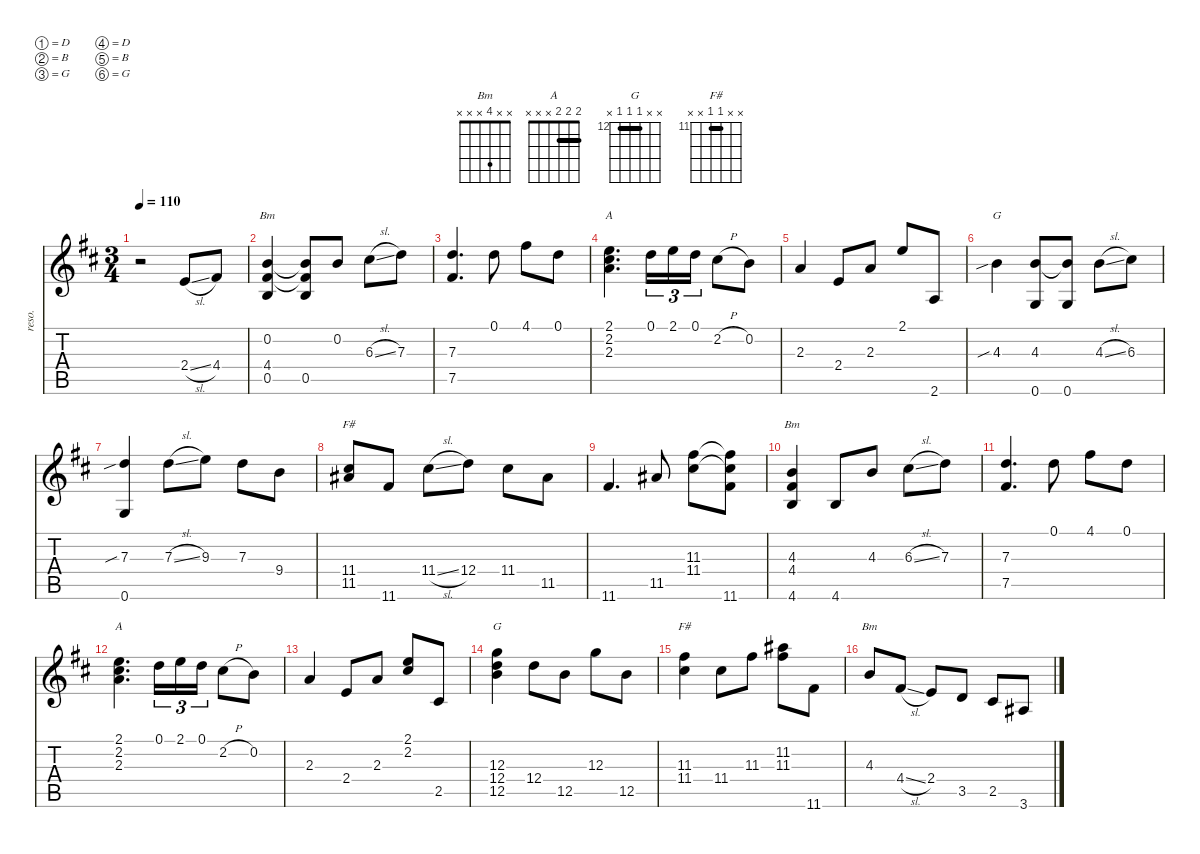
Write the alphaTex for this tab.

\defaultSystemsLayout 4
\hideDynamics
\bracketExtendMode nobrackets
\track ("Resonator" "reso.") {instrument acousticguitarsteel}
\staff {score tabs}
\tuning (D4 B3 G3 D3 B2 G2)
\chord ("Bm" x 0 x 4 0 x) {showfingering false}
\chord ("A" 2 2 2 x x x) {showfingering false barre (2 2)}
\chord ("G" x x 4 x x x) {showfingering false}
\chord ("F#" x x x 11 11 x) {firstfret 11 showfingering false barre 11}
\chord ("Bm" x x 4 4 x 4) {showfingering false barre (4 4)}
\chord ("G" x x 12 12 12 x) {firstfret 12 showfingering false barre (12 12)}
\chord ("F#" x x 11 11 x x) {firstfret 11 showfingering false barre 11}
\chord ("Bm" x x 4 x x x) {showfingering false}
\ts (3 4)
\beaming (8 2 2 2)
\tempo 110
\clef g2
\ks d
r.2{dy mf instrument acousticguitarsteel beam Down} 2.4{sl acc forcenatural}.8{beam Up} 4.4{acc #}.8{beam Up} |
(0.5{acc forcenatural} 0.2{acc forcenatural} 4.4{acc #}).4{ch "Bm" beam Up} (0.5{acc forcenatural} 4.4{t acc #} 0.2{t acc forcenatural}).8{beam Up} 0.2{acc forcenatural}.8{beam Up} 6.3{sl acc #}.8{beam Down} 7.3{acc forcenatural}.8{beam Down} |
(7.3{acc forcenatural} 7.5{acc #}).4{d beam Up} 0.1{acc forcenatural}.8{beam Down} 4.1{acc #}.8{beam Down} 0.1{acc forcenatural}.8{beam Down} |
(2.1{acc forcenatural} 2.2{acc #} 2.3{acc forcenatural}).4{d ch "A" beam Down} 0.1{acc forcenatural}.16{tu (3 2) beam Down} 2.1{acc forcenatural}.16{tu (3 2) beam Down} 0.1{acc forcenatural}.16{tu (3 2) beam Down} 2.2{h acc #}.8{beam Down} 0.2{acc forcenatural}.8{beam Down} |
2.3{acc forcenatural}.4{beam Up} 2.4{acc forcenatural}.8{beam Up} 2.3{acc forcenatural}.8{beam Up} 2.1{acc forcenatural}.8{beam Up} 2.6{acc forcenatural}.8{beam Up} |
4.3{sib acc forcenatural}.4{ch "G" beam Down} (4.3{acc forcenatural} 0.6{acc forcenatural}).8{beam Up} (0.6{acc forcenatural} 4.3{t acc forcenatural}).8{beam Up} 4.3{sl acc forcenatural}.8{beam Down} 6.3{acc #}.8{beam Down} |
(7.3{sib acc forcenatural} 0.6{acc forcenatural}).4{beam Up} 7.3{sl acc forcenatural}.8{beam Down} 9.3{acc forcenatural}.8{beam Down} 7.3{acc forcenatural}.8{beam Down} 9.4{acc forcenatural}.8{beam Down} |
(11.4{acc #} 11.5{acc #}).8{ch "F#" beam Up} 11.6{acc #}.8{beam Up} 11.4{sl acc #}.8{beam Down} 12.4{acc forcenatural}.8{beam Down} 11.4{acc #}.8{beam Down} 11.5{acc #}.8{beam Down} |
11.6{acc #}.4{d beam Up} 11.5{acc #}.8{beam Up} (11.4{acc #} 11.3{acc #}).8{beam Down} (11.6{acc #} 11.3{t acc #} 11.4{t acc #}).8{beam Down} |
(4.4{acc #} 4.6{acc forcenatural} 4.3{acc forcenatural}).4{ch "Bm" beam Up} 4.6{acc forcenatural}.8{beam Up} 4.3{acc forcenatural}.8{beam Up} 6.3{sl acc #}.8{beam Down} 7.3{acc forcenatural}.8{beam Down} |
(7.3{acc forcenatural} 7.5{acc #}).4{d beam Up} 0.1{acc forcenatural}.8{beam Down} 4.1{acc #}.8{beam Down} 0.1{acc forcenatural}.8{beam Down} |
(2.1{acc forcenatural} 2.2{acc #} 2.3{acc forcenatural}).4{d ch "A" beam Down} 0.1{acc forcenatural}.16{tu (3 2) beam Down} 2.1{acc forcenatural}.16{tu (3 2) beam Down} 0.1{acc forcenatural}.16{tu (3 2) beam Down} 2.2{h acc #}.8{beam Down} 0.2{acc forcenatural}.8{beam Down} |
2.3{acc forcenatural}.4{beam Up} 2.4{acc forcenatural}.8{beam Up} 2.3{acc forcenatural}.8{beam Up} (2.1{acc forcenatural} 2.2{acc #}).8{beam Up} 2.5{acc #}.8{beam Up} |
(12.3{acc forcenatural} 12.4{acc forcenatural} 12.5{acc forcenatural}).4{ch "G" beam Down} 12.4{acc forcenatural}.8{beam Down} 12.5{acc forcenatural}.8{beam Down} 12.3{acc forcenatural}.8{beam Down} 12.5{acc forcenatural}.8{beam Down} |
(11.4{acc #} 11.3{acc #}).4{ch "F#" beam Down} 11.4{acc #}.8{beam Down} 11.3{acc #}.8{beam Down} (11.2{acc #} 11.3{acc #}).8{beam Down} 11.6{acc #}.8{beam Down} |
4.3{acc forcenatural}.8{ch "Bm" beam Up} 4.4{sl acc #}.8{beam Up} 2.4{acc forcenatural}.8{beam Up} 3.5{acc forcenatural}.8{beam Up} 2.5{acc #}.8{beam Up} 3.6{acc #}.8{beam Up}
